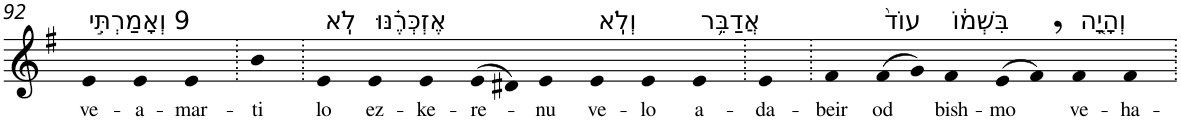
**kern	**text
*part1	*part1
*staff1	*staff1
*I"Piano	*
*I'Pno	*
!!LO:PB:g=z
*clefG2	*
*k[f#]	*
*G:	*
=92	=92
!LO:TX:a:t=9 וְאָמַרְתִּ֣י	!
!	!LO:LY:b
4e	ve-
!	!LO:LY:b
4e	-a-
!	!LO:LY:b
4e	-mar-
=93.	=93.
!	!LO:LY:b
4b	-ti
=94.	=94.
!LO:TX:a:t=לֹֽא	!
!	!LO:LY:b
4e	lo
!LO:TX:a:t=אֶזְכְּרֶ֗נּוּ	!
!	!LO:LY:b
4e	ez-
!	!LO:LY:b
4e	-ke-
!	!LO:LY:b
(>8e	-re-
8d#X)	.
!	!LO:LY:b
4e	-nu
!LO:TX:a:t=וְלֹֽא	!
!	!LO:LY:b
4e	ve-
!	!LO:LY:b
4e	-lo
!LO:TX:a:t=אֲדַבֵּ֥ר	!
!	!LO:LY:b
4e	a-
=95.	=95.
!	!LO:LY:b
4e	-da-
=96.	=96.
!	!LO:LY:b
4f#	-beir
!LO:TX:a:t=עוֹד֙	!
!	!LO:LY:b
(>8f#	od
8g)	.
!LO:TX:a:t=בִּשְׁמ֔וֹ	!
!	!LO:LY:b
4f#	bish-
!	!LO:LY:b
(>8e	-mo
8f#,)	.
!LO:TX:a:t=וְהָיָ֤ה	!
!	!LO:LY:b
4f#	ve-
!	!LO:LY:b
4f#	-ha-
=.	=.
*-	*-
